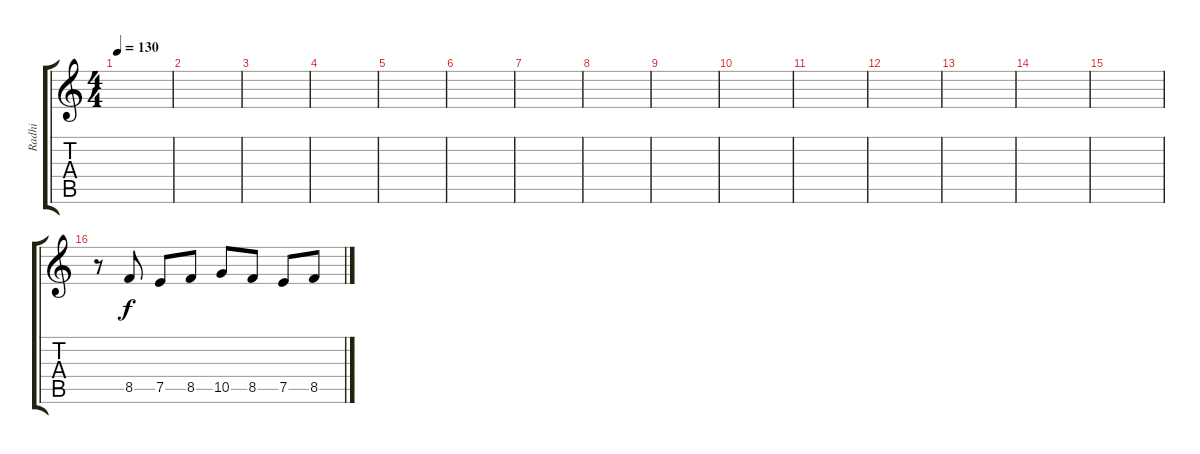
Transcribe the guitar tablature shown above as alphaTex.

\track ("Radhi" "Radhi") {instrument overdrivenguitar}
\staff {score tabs}
\tuning (E4 B3 G3 D3 A2 D2) {hide}
\ts (4 4)
\tempo 130
\clef g2
\ks c
|
|
|
|
|
|
|
|
|
|
|
|
|
|
|
r.8 8.5.8 7.5.8 8.5.8 10.5.8 8.5.8 7.5.8 8.5.8
